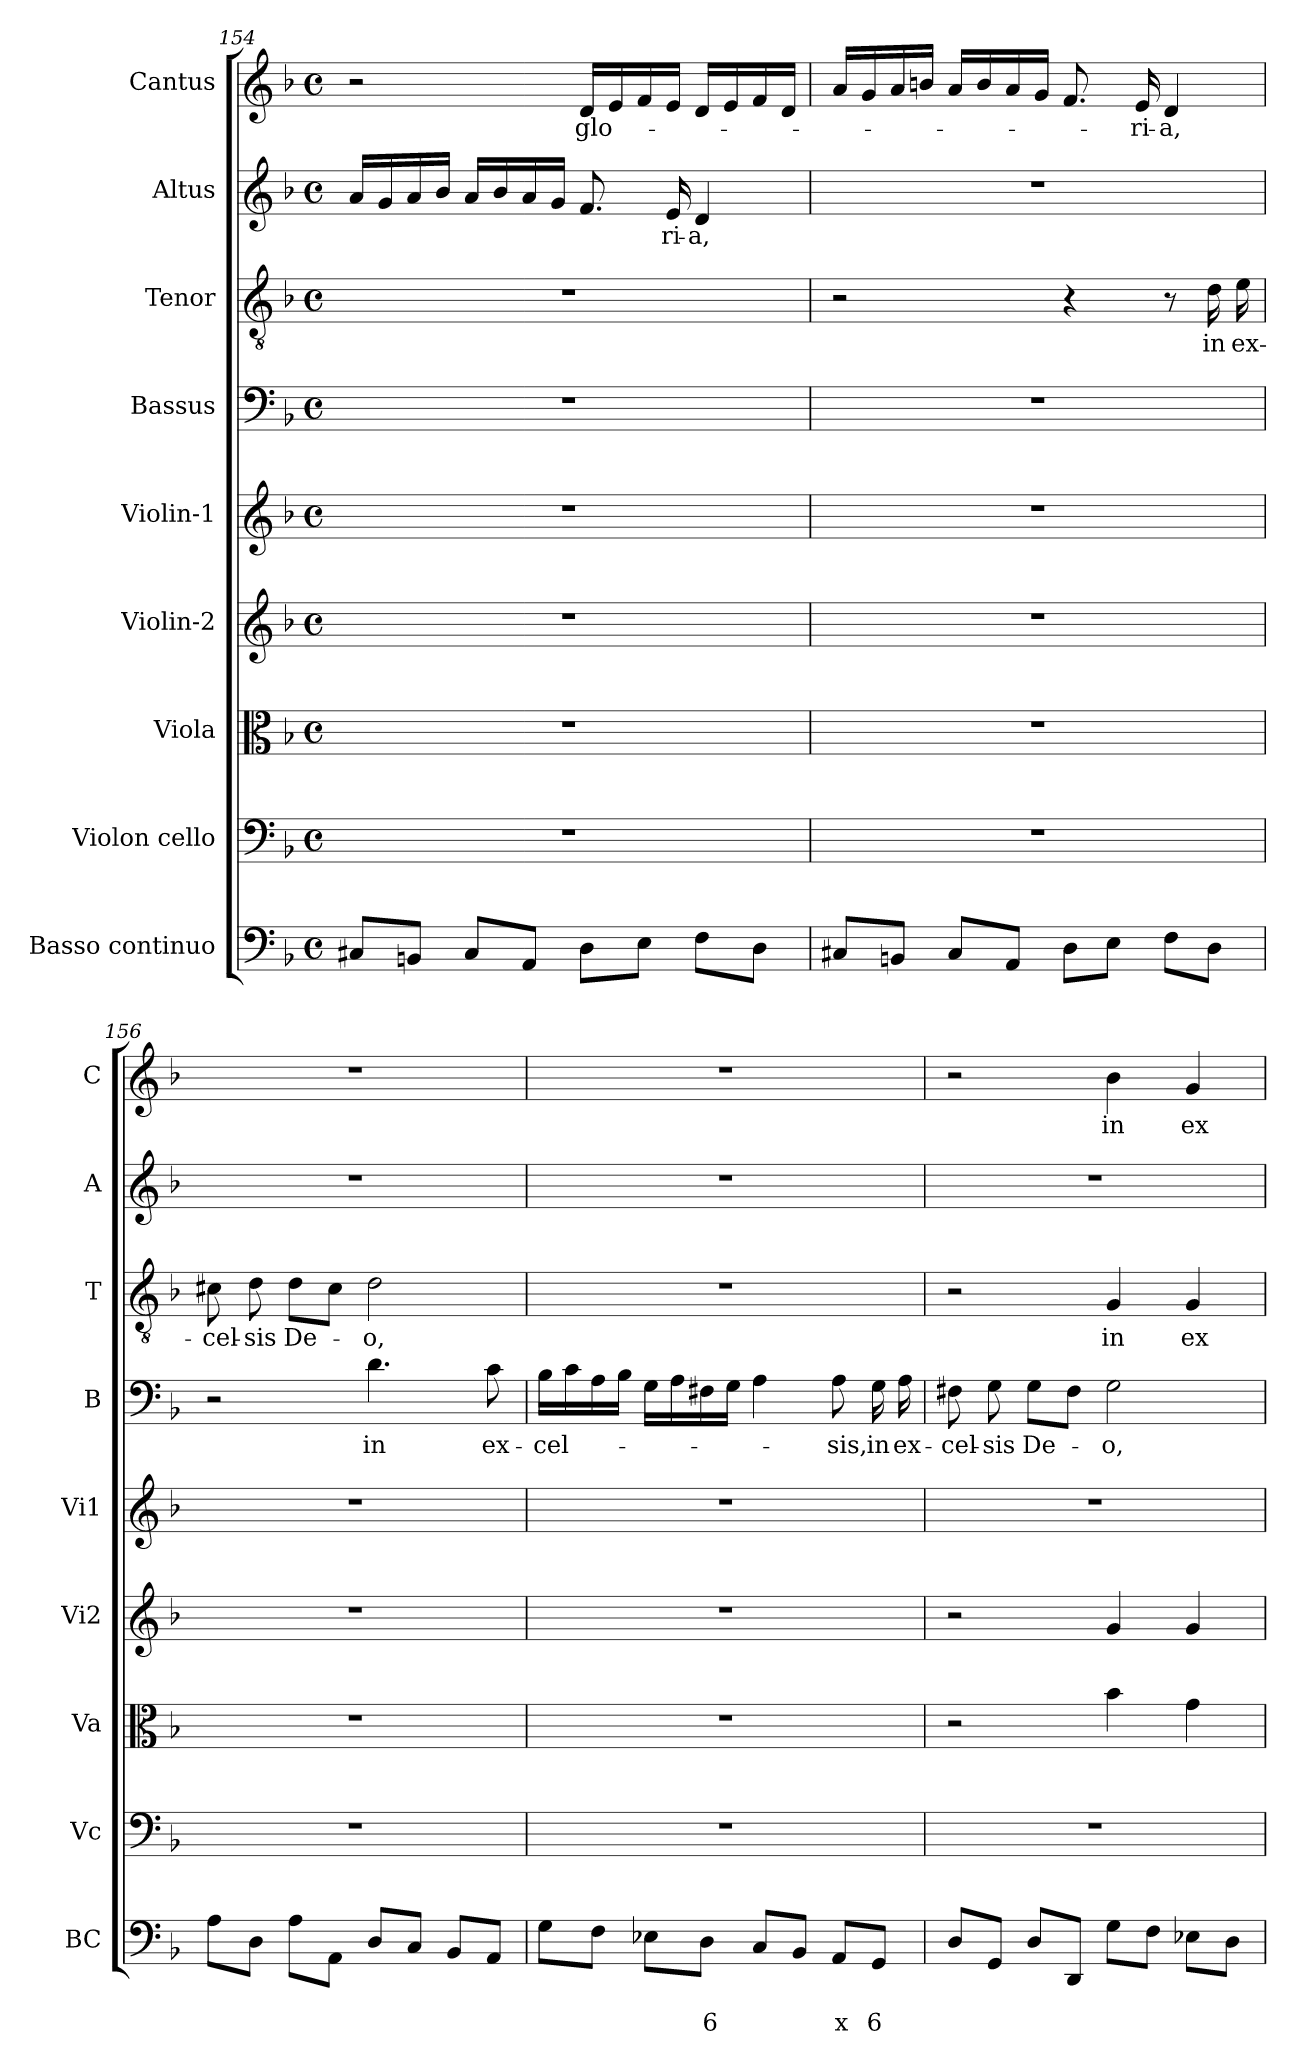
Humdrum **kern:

**kern	**text	**text	**kern	**kern	**kern	**kern	**kern	**text	**kern	**text	**kern	**text	**kern	**text
*part9	*part9	*part9	*part8	*part7	*part6	*part5	*part4	*part4	*part3	*part3	*part2	*part2	*part1	*part1
*staff9	*staff9	*staff9	*staff8	*staff7	*staff6	*staff5	*staff4	*staff4	*staff3	*staff3	*staff2	*staff2	*staff1	*staff1
*I"Basso continuo	*	*	*I"Violon cello	*I"Viola	*I"Violin-2	*I"Violin-1	*I"Bassus	*	*I"Tenor	*	*I"Altus	*	*I"Cantus	*
*I'BC	*	*	*I'Vc	*I'Va	*I'Vi2	*I'Vi1	*I'B	*	*I'T	*	*I'A	*	*I'C	*
*clefF4	*	*	*clefF4	*clefC3	*clefG2	*clefG2	*clefF4	*	*clefGv2	*	*clefG2	*	*clefG2	*
*k[b-]	*	*	*k[b-]	*k[b-]	*k[b-]	*k[b-]	*k[b-]	*	*k[b-]	*	*k[b-]	*	*k[b-]	*
*F:	*	*	*F:	*F:	*F:	*F:	*F:	*	*F:	*	*F:	*	*F:	*
*M4/4	*	*	*M4/4	*M4/4	*M4/4	*M4/4	*M4/4	*	*M4/4	*	*M4/4	*	*M4/4	*
*met(c)	*	*	*met(c)	*met(c)	*met(c)	*met(c)	*met(c)	*	*met(c)	*	*met(c)	*	*met(c)	*
=154	=154	=154	=154	=154	=154	=154	=154	=154	=154	=154	=154	=154	=154	=154
8C#X/L	.	.	1r	1r	1r	1r	1r	.	1r	.	16a/LL	.	2r	.
.	.	.	.	.	.	.	.	.	.	.	16g/	.	.	.
8BBn/J	.	.	.	.	.	.	.	.	.	.	16a/	.	.	.
.	.	.	.	.	.	.	.	.	.	.	16b-/JJ	.	.	.
8C#/L	.	.	.	.	.	.	.	.	.	.	16a/LL	.	.	.
.	.	.	.	.	.	.	.	.	.	.	16b-/	.	.	.
8AA/J	.	.	.	.	.	.	.	.	.	.	16a/	.	.	.
.	.	.	.	.	.	.	.	.	.	.	16g/JJ	.	.	.
!	!	!	!	!	!	!	!	!	!	!	!	!	!	!LO:LY:b
8D\L	.	.	.	.	.	.	.	.	.	.	8.f/	.	16d/LL	glo-
.	.	.	.	.	.	.	.	.	.	.	.	.	16e/	.
8E\J	.	.	.	.	.	.	.	.	.	.	.	.	16f/	.
!	!	!	!	!	!	!	!	!	!	!	!	!LO:LY:b	!	!
.	.	.	.	.	.	.	.	.	.	.	16e/	-ri-	16e/JJ	.
!	!	!	!	!	!	!	!	!	!	!	!	!LO:LY:b	!	!
8F\L	.	.	.	.	.	.	.	.	.	.	4d/	-a,	16d/LL	.
.	.	.	.	.	.	.	.	.	.	.	.	.	16e/	.
8D\J	.	.	.	.	.	.	.	.	.	.	.	.	16f/	.
.	.	.	.	.	.	.	.	.	.	.	.	.	16d/JJ	.
=155	=155	=155	=155	=155	=155	=155	=155	=155	=155	=155	=155	=155	=155	=155
8C#X/L	.	.	1r	1r	1r	1r	1r	.	2r	.	1r	.	16a/LL	.
.	.	.	.	.	.	.	.	.	.	.	.	.	16g/	.
8BBn/J	.	.	.	.	.	.	.	.	.	.	.	.	16a/	.
.	.	.	.	.	.	.	.	.	.	.	.	.	16bn/JJ	.
8C#/L	.	.	.	.	.	.	.	.	.	.	.	.	16a/LL	.
.	.	.	.	.	.	.	.	.	.	.	.	.	16b/	.
8AA/J	.	.	.	.	.	.	.	.	.	.	.	.	16a/	.
.	.	.	.	.	.	.	.	.	.	.	.	.	16g/JJ	.
8D\L	.	.	.	.	.	.	.	.	4r	.	.	.	8.f/	.
8E\J	.	.	.	.	.	.	.	.	.	.	.	.	.	.
!	!	!	!	!	!	!	!	!	!	!	!	!	!	!LO:LY:b
.	.	.	.	.	.	.	.	.	.	.	.	.	16e/	-ri-
!	!	!	!	!	!	!	!	!	!	!	!	!	!	!LO:LY:b
8F\L	.	.	.	.	.	.	.	.	8r	.	.	.	4d/	-a,
!	!	!	!	!	!	!	!	!	!	!LO:LY:b	!	!	!	!
8D\J	.	.	.	.	.	.	.	.	16d\	in	.	.	.	.
!	!	!	!	!	!	!	!	!	!	!LO:LY:b	!	!	!	!
.	.	.	.	.	.	.	.	.	16e\	ex-	.	.	.	.
!!LO:PB:g=z
=156	=156	=156	=156	=156	=156	=156	=156	=156	=156	=156	=156	=156	=156	=156
!	!	!	!	!	!	!	!	!	!	!LO:LY:b	!	!	!	!
8A\L	.	.	1r	1r	1r	1r	2r	.	8c#X\	-cel-	1r	.	1r	.
!	!	!	!	!	!	!	!	!	!	!LO:LY:b	!	!	!	!
8D\J	.	.	.	.	.	.	.	.	8d\	-sis	.	.	.	.
!	!	!	!	!	!	!	!	!	!	!LO:LY:b	!	!	!	!
8A\L	.	.	.	.	.	.	.	.	8d\L	De-	.	.	.	.
8AA\J	.	.	.	.	.	.	.	.	8c#\J	.	.	.	.	.
!	!	!	!	!	!	!	!	!LO:LY:b	!	!LO:LY:b	!	!	!	!
8D/L	.	.	.	.	.	.	4.d\	in	2d\	-o,	.	.	.	.
8C/J	.	.	.	.	.	.	.	.	.	.	.	.	.	.
8BB-/L	.	.	.	.	.	.	.	.	.	.	.	.	.	.
!	!	!	!	!	!	!	!	!LO:LY:b	!	!	!	!	!	!
8AA/J	.	.	.	.	.	.	8c\	ex-	.	.	.	.	.	.
=157	=157	=157	=157	=157	=157	=157	=157	=157	=157	=157	=157	=157	=157	=157
!	!	!	!	!	!	!	!	!LO:LY:b	!	!	!	!	!	!
8G\L	.	.	1r	1r	1r	1r	16B-\LL	-cel-	1r	.	1r	.	1r	.
.	.	.	.	.	.	.	16c\	.	.	.	.	.	.	.
8F\J	.	.	.	.	.	.	16A\	.	.	.	.	.	.	.
.	.	.	.	.	.	.	16B-\JJ	.	.	.	.	.	.	.
8E-X\L	.	.	.	.	.	.	16G\LL	.	.	.	.	.	.	.
.	.	.	.	.	.	.	16A\	.	.	.	.	.	.	.
!	!	!LO:LY:b	!	!	!	!	!	!	!	!	!	!	!	!
8D\J	.	6	.	.	.	.	16F#X\	.	.	.	.	.	.	.
.	.	.	.	.	.	.	16G\JJ	.	.	.	.	.	.	.
8C/L	.	.	.	.	.	.	4A\	.	.	.	.	.	.	.
8BB-/J	.	.	.	.	.	.	.	.	.	.	.	.	.	.
!	!	!LO:LY:b	!	!	!	!	!	!LO:LY:b	!	!	!	!	!	!
8AA/L	.	x	.	.	.	.	8A\	-sis,	.	.	.	.	.	.
!	!	!LO:LY:b	!	!	!	!	!	!LO:LY:b	!	!	!	!	!	!
8GG/J	.	6	.	.	.	.	16G\	in	.	.	.	.	.	.
!	!	!	!	!	!	!	!	!LO:LY:b	!	!	!	!	!	!
.	.	.	.	.	.	.	16A\	ex-	.	.	.	.	.	.
=158	=158	=158	=158	=158	=158	=158	=158	=158	=158	=158	=158	=158	=158	=158
!	!	!	!	!	!	!	!	!LO:LY:b	!	!	!	!	!	!
8D/L	.	.	1r	2r	2r	1r	8F#X\	-cel-	2r	.	1r	.	2r	.
!	!	!	!	!	!	!	!	!LO:LY:b	!	!	!	!	!	!
8GG/J	.	.	.	.	.	.	8G\	-sis	.	.	.	.	.	.
!	!	!	!	!	!	!	!	!LO:LY:b	!	!	!	!	!	!
8D/L	.	.	.	.	.	.	8G\L	De-	.	.	.	.	.	.
8DD/J	.	.	.	.	.	.	8F#\J	.	.	.	.	.	.	.
!	!	!	!	!	!	!	!	!LO:LY:b	!	!LO:LY:b	!	!	!	!LO:LY:b
8G\L	.	.	.	4b-\	4g/	.	2G\	-o,	4G/	in	.	.	4b-\	in
8F\J	.	.	.	.	.	.	.	.	.	.	.	.	.	.
!	!	!	!	!	!	!	!	!	!	!LO:LY:b	!	!	!	!LO:LY:b
8E-X\L	.	.	.	4g\	4g/	.	.	.	4G/	ex-	.	.	4g/	ex-
8D\J	.	.	.	.	.	.	.	.	.	.	.	.	.	.
=	=	=	=	=	=	=	=	=	=	=	=	=	=	=
*-	*-	*-	*-	*-	*-	*-	*-	*-	*-	*-	*-	*-	*-	*-
